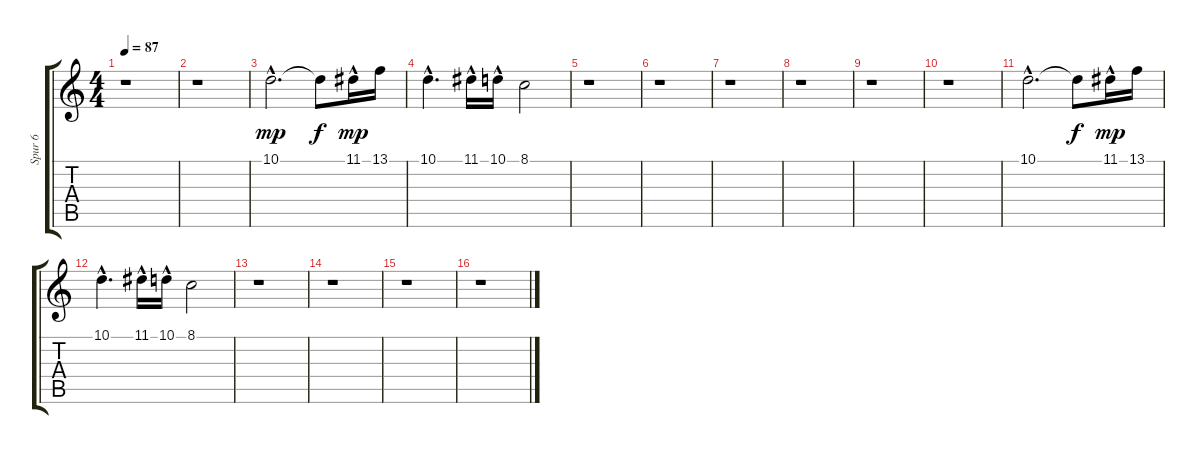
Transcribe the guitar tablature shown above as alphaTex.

\track ("Spur 6" "Spur 6") {instrument oboe}
\staff {score tabs}
\tuning (E4 B3 G3 D3 A2 E2) {hide}
\ts (4 4)
\tempo 87
\clef g2
\ks c
r.1{dy f} |
r.1 |
10.1{hac}.2{d dy mp} 10.1{t}.8{dy f} 11.1{hac}.16{dy mp} 13.1.16 |
10.1{hac}.4{d} 11.1{hac}.16 10.1{hac}.16 8.1.2 |
r.1 |
r.1 |
r.1 |
r.1 |
r.1 |
r.1 |
10.1{hac}.2{d} 10.1{t}.8{dy f} 11.1{hac}.16{dy mp} 13.1.16 |
10.1{hac}.4{d} 11.1{hac}.16 10.1{hac}.16 8.1.2 |
r.1 |
r.1 |
r.1 |
r.1
